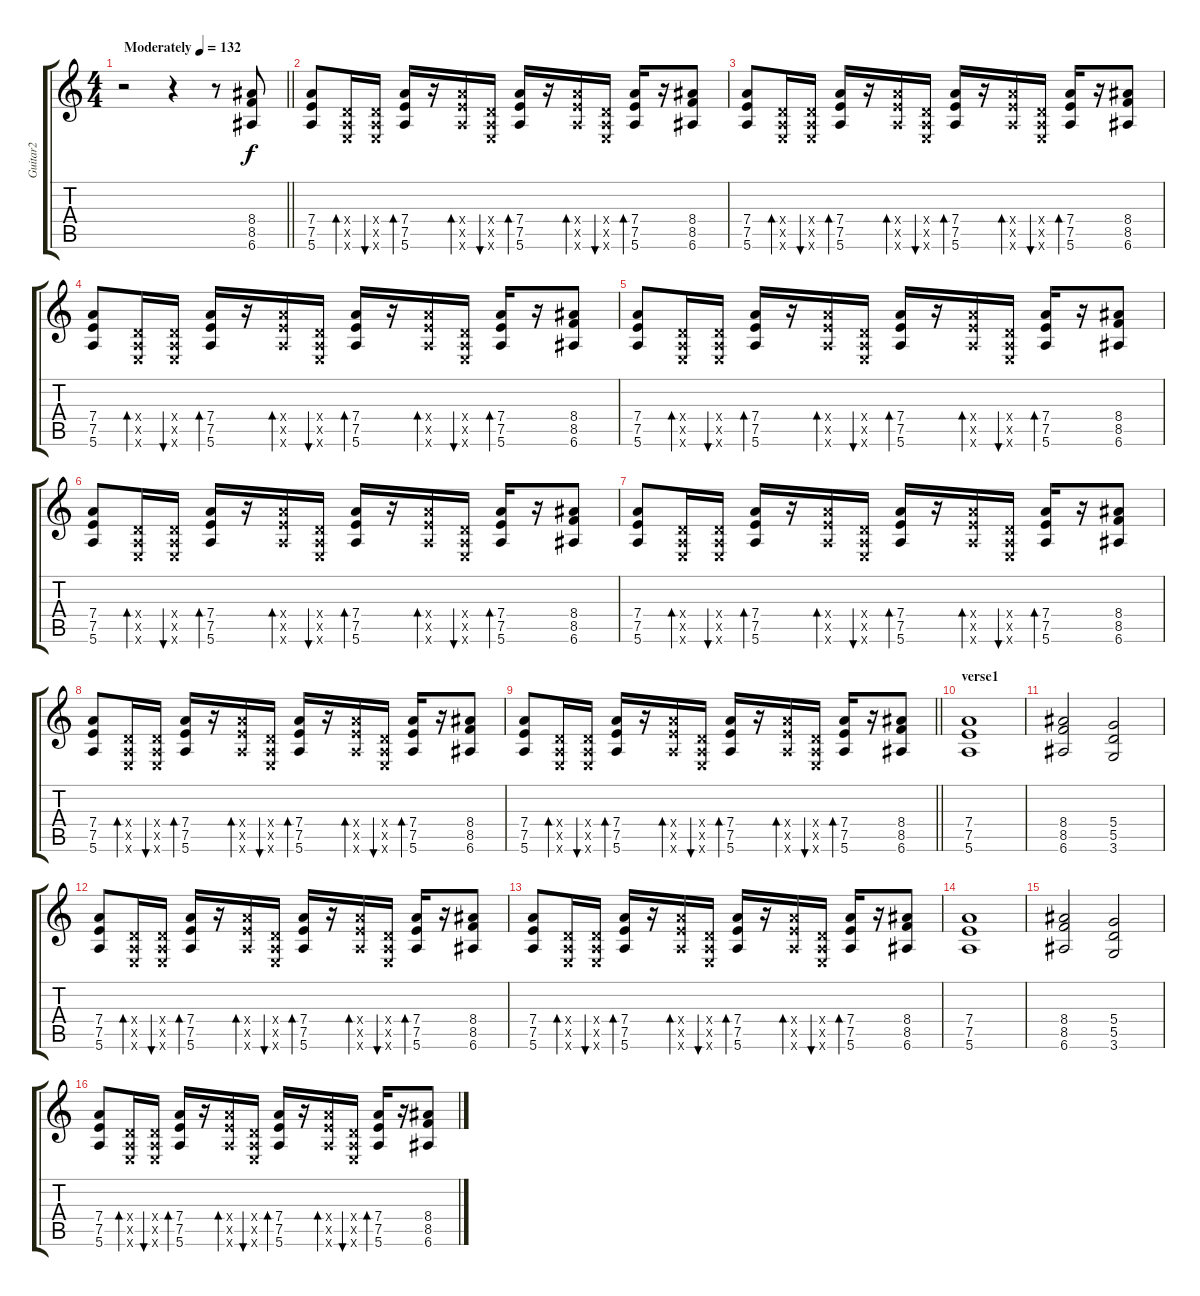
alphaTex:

\track ("Guitar2" "Guitar2") {instrument distortionguitar}
\staff {score tabs}
\tuning (E4 B3 G3 D3 A2 E2) {hide}
\ts (4 4)
\tempo (132 "Moderately")
\clef g2
\barLineRight lightlight
\ks c
r.2{dy f instrument distortionguitar} r.4 r.8 (8.4 8.5 6.6).8 |
(7.4 7.5 5.6).8 (0.4{x} 0.5{x} 0.6{x}).16{bd 60} (0.4{x} 0.5{x} 0.6{x}).16{bu 60} (7.4 7.5 5.6).16{bd 60} r.16 (7.4{x} 7.5{x} 5.6{x}).16{bd 60} (0.4{x} 0.5{x} 0.6{x}).16{bu 60} (7.4 7.5 5.6).16{bd 60} r.16 (7.4{x} 7.5{x} 5.6{x}).16{bd 60} (0.4{x} 0.5{x} 0.6{x}).16{bu 60} (7.4 7.5 5.6).16{bd 60} r.16 (8.4 8.5 6.6).8 |
(7.4 7.5 5.6).8 (0.4{x} 0.5{x} 0.6{x}).16{bd 60} (0.4{x} 0.5{x} 0.6{x}).16{bu 60} (7.4 7.5 5.6).16{bd 60} r.16 (7.4{x} 7.5{x} 5.6{x}).16{bd 60} (0.4{x} 0.5{x} 0.6{x}).16{bu 60} (7.4 7.5 5.6).16{bd 60} r.16 (7.4{x} 7.5{x} 5.6{x}).16{bd 60} (0.4{x} 0.5{x} 0.6{x}).16{bu 60} (7.4 7.5 5.6).16{bd 60} r.16 (8.4 8.5 6.6).8 |
(7.4 7.5 5.6).8 (0.4{x} 0.5{x} 0.6{x}).16{bd 60} (0.4{x} 0.5{x} 0.6{x}).16{bu 60} (7.4 7.5 5.6).16{bd 60} r.16 (7.4{x} 7.5{x} 5.6{x}).16{bd 60} (0.4{x} 0.5{x} 0.6{x}).16{bu 60} (7.4 7.5 5.6).16{bd 60} r.16 (7.4{x} 7.5{x} 5.6{x}).16{bd 60} (0.4{x} 0.5{x} 0.6{x}).16{bu 60} (7.4 7.5 5.6).16{bd 60} r.16 (8.4 8.5 6.6).8 |
(7.4 7.5 5.6).8 (0.4{x} 0.5{x} 0.6{x}).16{bd 60} (0.4{x} 0.5{x} 0.6{x}).16{bu 60} (7.4 7.5 5.6).16{bd 60} r.16 (7.4{x} 7.5{x} 5.6{x}).16{bd 60} (0.4{x} 0.5{x} 0.6{x}).16{bu 60} (7.4 7.5 5.6).16{bd 60} r.16 (7.4{x} 7.5{x} 5.6{x}).16{bd 60} (0.4{x} 0.5{x} 0.6{x}).16{bu 60} (7.4 7.5 5.6).16{bd 60} r.16 (8.4 8.5 6.6).8 |
(7.4 7.5 5.6).8 (0.4{x} 0.5{x} 0.6{x}).16{bd 60} (0.4{x} 0.5{x} 0.6{x}).16{bu 60} (7.4 7.5 5.6).16{bd 60} r.16 (7.4{x} 7.5{x} 5.6{x}).16{bd 60} (0.4{x} 0.5{x} 0.6{x}).16{bu 60} (7.4 7.5 5.6).16{bd 60} r.16 (7.4{x} 7.5{x} 5.6{x}).16{bd 60} (0.4{x} 0.5{x} 0.6{x}).16{bu 60} (7.4 7.5 5.6).16{bd 60} r.16 (8.4 8.5 6.6).8 |
(7.4 7.5 5.6).8 (0.4{x} 0.5{x} 0.6{x}).16{bd 60} (0.4{x} 0.5{x} 0.6{x}).16{bu 60} (7.4 7.5 5.6).16{bd 60} r.16 (7.4{x} 7.5{x} 5.6{x}).16{bd 60} (0.4{x} 0.5{x} 0.6{x}).16{bu 60} (7.4 7.5 5.6).16{bd 60} r.16 (7.4{x} 7.5{x} 5.6{x}).16{bd 60} (0.4{x} 0.5{x} 0.6{x}).16{bu 60} (7.4 7.5 5.6).16{bd 60} r.16 (8.4 8.5 6.6).8 |
(7.4 7.5 5.6).8 (0.4{x} 0.5{x} 0.6{x}).16{bd 60} (0.4{x} 0.5{x} 0.6{x}).16{bu 60} (7.4 7.5 5.6).16{bd 60} r.16 (7.4{x} 7.5{x} 5.6{x}).16{bd 60} (0.4{x} 0.5{x} 0.6{x}).16{bu 60} (7.4 7.5 5.6).16{bd 60} r.16 (7.4{x} 7.5{x} 5.6{x}).16{bd 60} (0.4{x} 0.5{x} 0.6{x}).16{bu 60} (7.4 7.5 5.6).16{bd 60} r.16 (8.4 8.5 6.6).8 |
\barLineRight lightlight
(7.4 7.5 5.6).8 (0.4{x} 0.5{x} 0.6{x}).16{bd 60} (0.4{x} 0.5{x} 0.6{x}).16{bu 60} (7.4 7.5 5.6).16{bd 60} r.16 (7.4{x} 7.5{x} 5.6{x}).16{bd 60} (0.4{x} 0.5{x} 0.6{x}).16{bu 60} (7.4 7.5 5.6).16{bd 60} r.16 (7.4{x} 7.5{x} 5.6{x}).16{bd 60} (0.4{x} 0.5{x} 0.6{x}).16{bu 60} (7.4 7.5 5.6).16{bd 60} r.16 (8.4 8.5 6.6).8 |
\section ("" "verse1")
(7.4 7.5 5.6).1 |
(8.4 8.5 6.6).2 (5.4 5.5 3.6).2 |
(7.4 7.5 5.6).8 (0.4{x} 0.5{x} 0.6{x}).16{bd 60} (0.4{x} 0.5{x} 0.6{x}).16{bu 60} (7.4 7.5 5.6).16{bd 60} r.16 (7.4{x} 7.5{x} 5.6{x}).16{bd 60} (0.4{x} 0.5{x} 0.6{x}).16{bu 60} (7.4 7.5 5.6).16{bd 60} r.16 (7.4{x} 7.5{x} 5.6{x}).16{bd 60} (0.4{x} 0.5{x} 0.6{x}).16{bu 60} (7.4 7.5 5.6).16{bd 60} r.16 (8.4 8.5 6.6).8 |
(7.4 7.5 5.6).8 (0.4{x} 0.5{x} 0.6{x}).16{bd 60} (0.4{x} 0.5{x} 0.6{x}).16{bu 60} (7.4 7.5 5.6).16{bd 60} r.16 (7.4{x} 7.5{x} 5.6{x}).16{bd 60} (0.4{x} 0.5{x} 0.6{x}).16{bu 60} (7.4 7.5 5.6).16{bd 60} r.16 (7.4{x} 7.5{x} 5.6{x}).16{bd 60} (0.4{x} 0.5{x} 0.6{x}).16{bu 60} (7.4 7.5 5.6).16{bd 60} r.16 (8.4 8.5 6.6).8 |
(7.4 7.5 5.6).1 |
(8.4 8.5 6.6).2 (5.4 5.5 3.6).2 |
(7.4 7.5 5.6).8 (0.4{x} 0.5{x} 0.6{x}).16{bd 60} (0.4{x} 0.5{x} 0.6{x}).16{bu 60} (7.4 7.5 5.6).16{bd 60} r.16 (7.4{x} 7.5{x} 5.6{x}).16{bd 60} (0.4{x} 0.5{x} 0.6{x}).16{bu 60} (7.4 7.5 5.6).16{bd 60} r.16 (7.4{x} 7.5{x} 5.6{x}).16{bd 60} (0.4{x} 0.5{x} 0.6{x}).16{bu 60} (7.4 7.5 5.6).16{bd 60} r.16 (8.4 8.5 6.6).8
